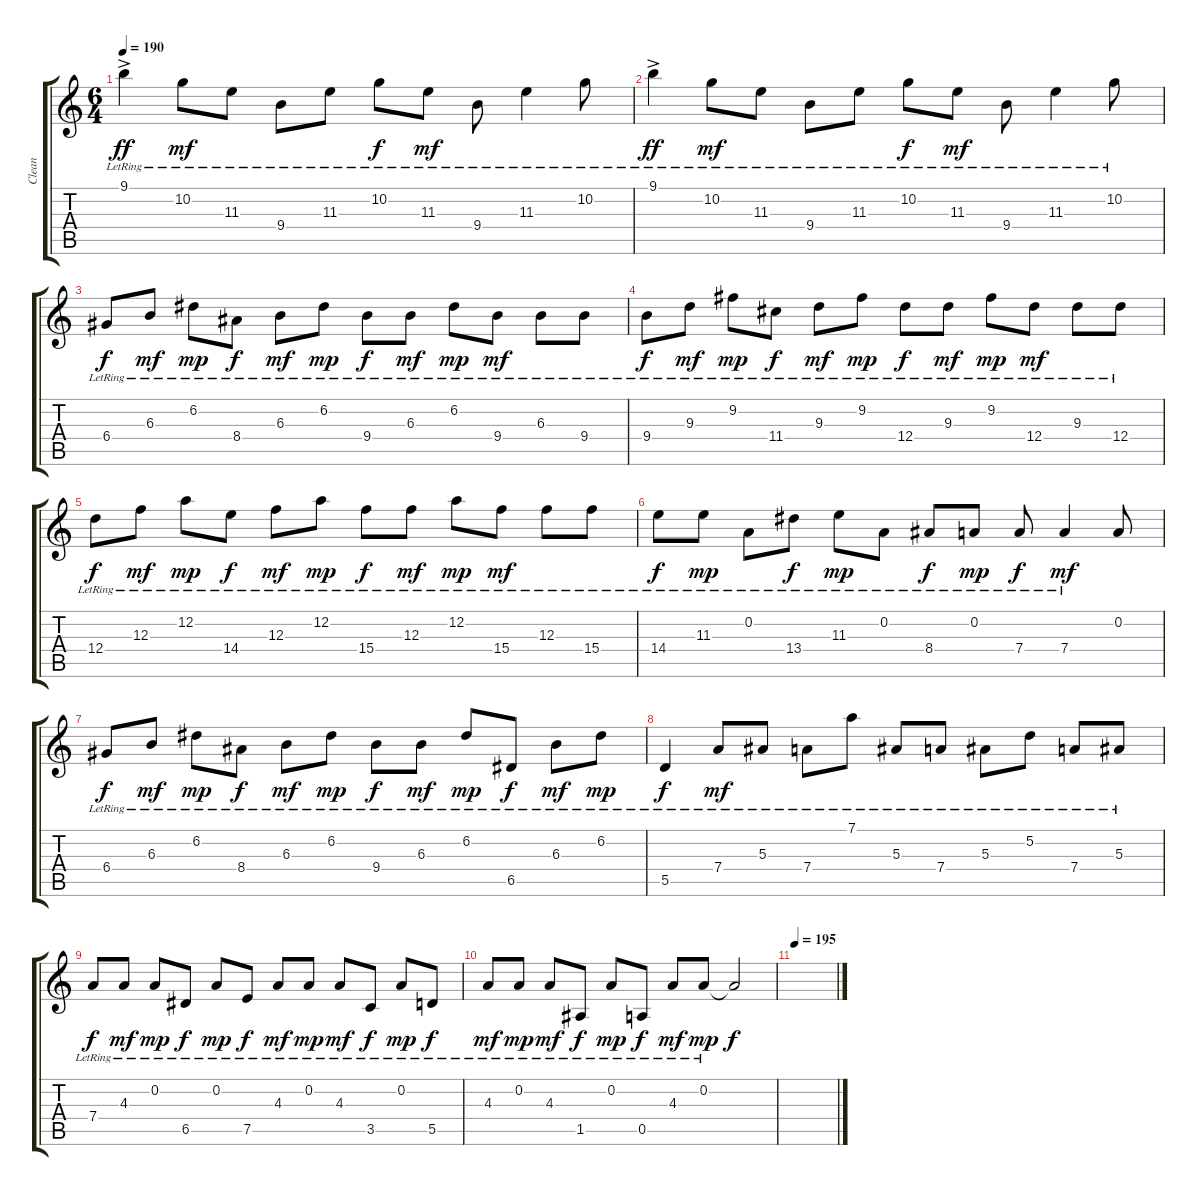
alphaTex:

\track ("Clean" "Clean") {instrument acousticguitarsteel}
\staff {score tabs}
\tuning (D4 A3 F3 D3 A2 D2) {hide}
\ts (6 4)
\tempo 190
\clef g2
\ks c
9.1{ac lr}.4{dy ff} 10.2{lr}.8{dy mf} 11.3{lr}.8 9.4{lr}.8 11.3{lr}.8 10.2{lr}.8{dy f} 11.3{lr}.8{dy mf} 9.4{lr}.8 11.3{lr}.4 10.2{lr}.8 |
9.1{ac lr}.4{dy ff} 10.2{lr}.8{dy mf} 11.3{lr}.8 9.4{lr}.8 11.3{lr}.8 10.2{lr}.8{dy f} 11.3{lr}.8{dy mf} 9.4{lr}.8 11.3{lr}.4 10.2{lr}.8 |
6.4{lr}.8{dy f} 6.3{lr}.8{dy mf} 6.2{lr}.8{dy mp} 8.4{lr}.8{dy f} 6.3{lr}.8{dy mf} 6.2{lr}.8{dy mp} 9.4{lr}.8{dy f} 6.3{lr}.8{dy mf} 6.2{lr}.8{dy mp} 9.4{lr}.8{dy mf} 6.3{lr}.8 9.4{lr}.8 |
9.4{lr}.8{dy f} 9.3{lr}.8{dy mf} 9.2{lr}.8{dy mp} 11.4{lr}.8{dy f} 9.3{lr}.8{dy mf} 9.2{lr}.8{dy mp} 12.4{lr}.8{dy f} 9.3{lr}.8{dy mf} 9.2{lr}.8{dy mp} 12.4{lr}.8{dy mf} 9.3{lr}.8 12.4{lr}.8 |
12.4{lr}.8{dy f} 12.3{lr}.8{dy mf} 12.2{lr}.8{dy mp} 14.4{lr}.8{dy f} 12.3{lr}.8{dy mf} 12.2{lr}.8{dy mp} 15.4{lr}.8{dy f} 12.3{lr}.8{dy mf} 12.2{lr}.8{dy mp} 15.4{lr}.8{dy mf} 12.3{lr}.8 15.4{lr}.8 |
14.4{lr}.8{dy f} 11.3{lr}.8{dy mp} 0.2{lr}.8 13.4{lr}.8{dy f} 11.3{lr}.8{dy mp} 0.2{lr}.8 8.4{lr}.8{dy f} 0.2{lr}.8{dy mp} 7.4{lr}.8{dy f} 7.4{lr}.4{dy mf} 0.2.8 |
6.4{lr}.8{dy f} 6.3{lr}.8{dy mf} 6.2{lr}.8{dy mp} 8.4{lr}.8{dy f} 6.3{lr}.8{dy mf} 6.2{lr}.8{dy mp} 9.4{lr}.8{dy f} 6.3{lr}.8{dy mf} 6.2{lr}.8{dy mp} 6.5{lr}.8{dy f} 6.3{lr}.8{dy mf} 6.2{lr}.8{dy mp} |
5.5{lr}.4{dy f} 7.4{lr}.8{dy mf} 5.3{lr}.8 7.4{lr}.8 7.1{lr}.8 5.3{lr}.8 7.4{lr}.8 5.3{lr}.8 5.2{lr}.8 7.4{lr}.8 5.3{lr}.8 |
7.4{lr}.8{dy f} 4.3{lr}.8{dy mf} 0.2{lr}.8{dy mp} 6.5{lr}.8{dy f} 0.2{lr}.8{dy mp} 7.5{lr}.8{dy f} 4.3{lr}.8{dy mf} 0.2{lr}.8{dy mp} 4.3{lr}.8{dy mf} 3.5{lr}.8{dy f} 0.2{lr}.8{dy mp} 5.5{lr}.8{dy f} |
4.3{lr}.8{dy mf} 0.2{lr}.8{dy mp} 4.3{lr}.8{dy mf} 1.5{lr}.8{dy f} 0.2{lr}.8{dy mp} 0.5{lr}.8{dy f} 4.3{lr}.8{dy mf} 0.2{lr}.8{dy mp} 0.2{t}.2{dy f} |
\tempo 195
